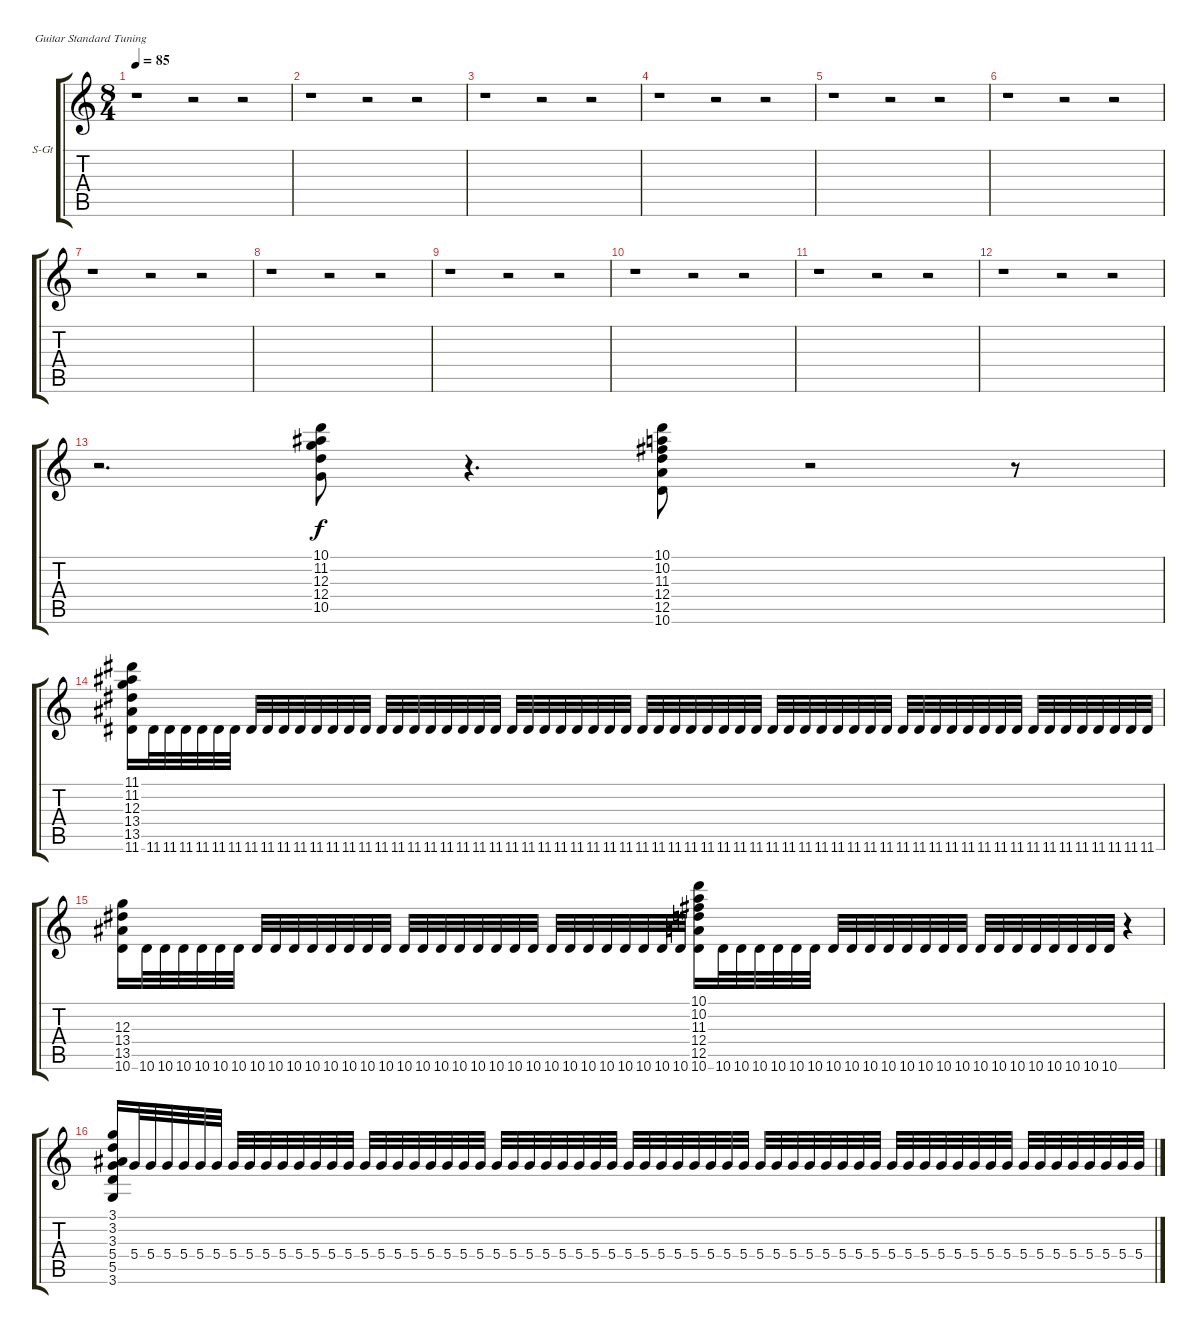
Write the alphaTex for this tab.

\bracketExtendMode groupsimilarinstruments
\firstSystemTrackNameOrientation horizontal
\otherSystemsTrackNameOrientation horizontal
\track ("" "S-Gt") {instrument stringensemble1}
\staff {score tabs}
\tuning (E4 B3 G3 D3 A2 E2)
\displaytranspose 12
\ts (8 4)
\tempo 85
\clef g2
\ks c
r.1{dy f} r.2 r.2 |
r.1 r.2 r.2 |
r.1 r.2 r.2 |
r.1 r.2 r.2 |
r.1 r.2 r.2 |
r.1 r.2 r.2 |
r.1 r.2 r.2 |
r.1 r.2 r.2 |
r.1 r.2 r.2 |
r.1 r.2 r.2 |
r.1 r.2 r.2 |
r.1 r.2 r.2 |
r.2{d} (10.1 11.2 12.3 12.4 10.5).8 r.4{d} (10.1 10.2 11.3 12.4 12.5 10.6).8 r.2 r.8 |
(11.1 11.2 12.3 13.4 13.5 11.6).16 11.6.32 11.6.32 11.6.32 11.6.32 11.6.32 11.6.32 11.6.32 11.6.32 11.6.32 11.6.32 11.6.32 11.6.32 11.6.32 11.6.32 11.6.32 11.6.32 11.6.32 11.6.32 11.6.32 11.6.32 11.6.32 11.6.32 11.6.32 11.6.32 11.6.32 11.6.32 11.6.32 11.6.32 11.6.32 11.6.32 11.6.32 11.6.32 11.6.32 11.6.32 11.6.32 11.6.32 11.6.32 11.6.32 11.6.32 11.6.32 11.6.32 11.6.32 11.6.32 11.6.32 11.6.32 11.6.32 11.6.32 11.6.32 11.6.32 11.6.32 11.6.32 11.6.32 11.6.32 11.6.32 11.6.32 11.6.32 11.6.32 11.6.32 11.6.32 11.6.32 11.6.32 11.6.32 |
(12.3 13.4 13.5 10.6).16 10.6.32 10.6.32 10.6.32 10.6.32 10.6.32 10.6.32 10.6.32 10.6.32 10.6.32 10.6.32 10.6.32 10.6.32 10.6.32 10.6.32 10.6.32 10.6.32 10.6.32 10.6.32 10.6.32 10.6.32 10.6.32 10.6.32 10.6.32 10.6.32 10.6.32 10.6.32 10.6.32 10.6.32 10.6.32 10.6.32 (10.1 10.2 11.3 12.4 12.5 10.6).16 10.6.32 10.6.32 10.6.32 10.6.32 10.6.32 10.6.32 10.6.32 10.6.32 10.6.32 10.6.32 10.6.32 10.6.32 10.6.32 10.6.32 10.6.32 10.6.32 10.6.32 10.6.32 10.6.32 10.6.32 10.6.32 10.6.32 r.4 |
(3.1 3.2 3.3 5.4 5.5 3.6).16 5.4.32 5.4.32 5.4.32 5.4.32 5.4.32 5.4.32 5.4.32 5.4.32 5.4.32 5.4.32 5.4.32 5.4.32 5.4.32 5.4.32 5.4.32 5.4.32 5.4.32 5.4.32 5.4.32 5.4.32 5.4.32 5.4.32 5.4.32 5.4.32 5.4.32 5.4.32 5.4.32 5.4.32 5.4.32 5.4.32 5.4.32 5.4.32 5.4.32 5.4.32 5.4.32 5.4.32 5.4.32 5.4.32 5.4.32 5.4.32 5.4.32 5.4.32 5.4.32 5.4.32 5.4.32 5.4.32 5.4.32 5.4.32 5.4.32 5.4.32 5.4.32 5.4.32 5.4.32 5.4.32 5.4.32 5.4.32 5.4.32 5.4.32 5.4.32 5.4.32 5.4.32 5.4.32
